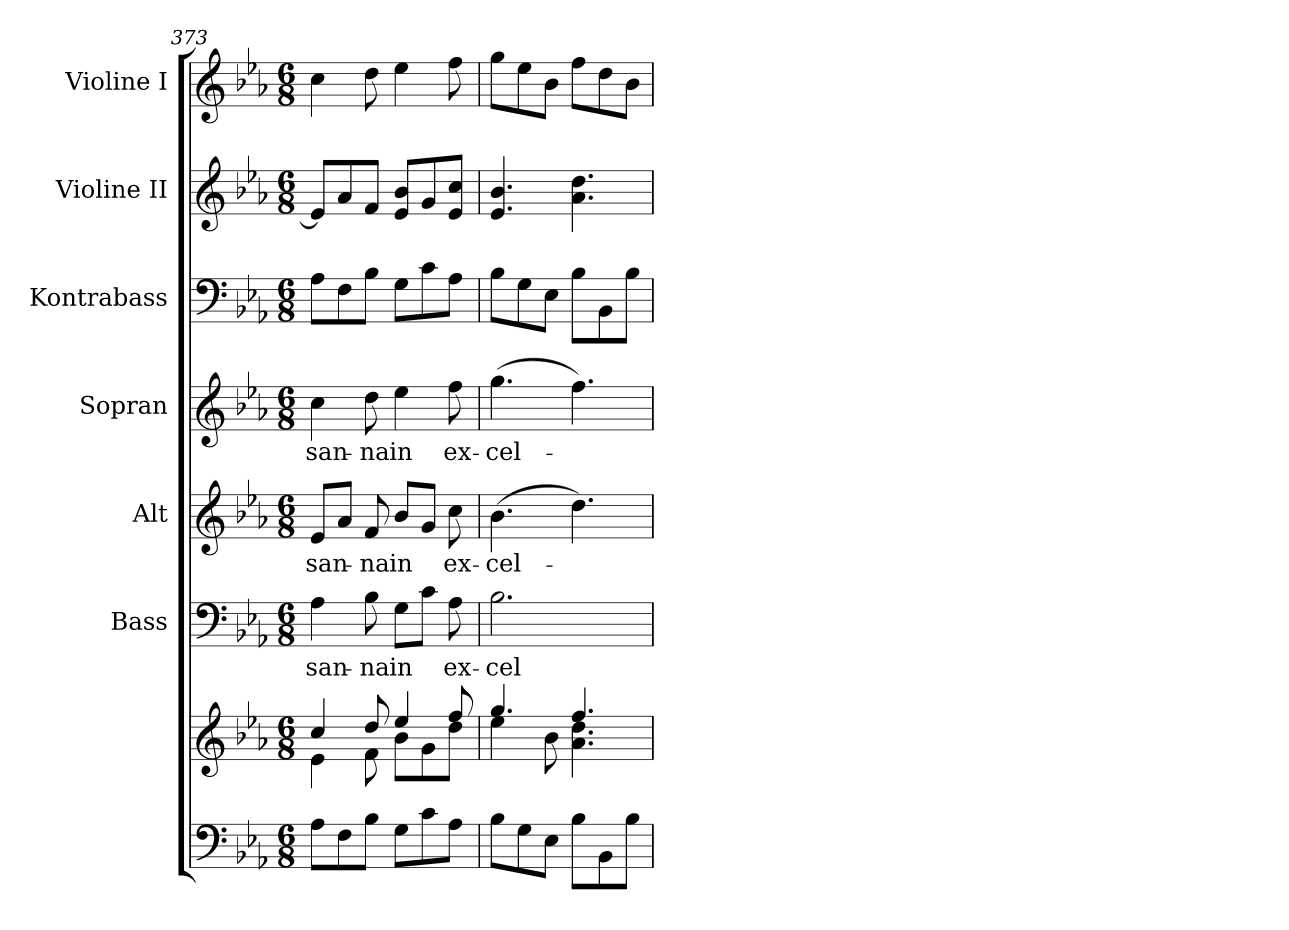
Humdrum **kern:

**kern	**kern	**kern	**text	**kern	**text	**kern	**text	**kern	**kern	**kern
*part7	*part7	*part6	*part6	*part5	*part5	*part4	*part4	*part3	*part2	*part1
*staff8	*staff7	*staff6	*staff6	*staff5	*staff5	*staff4	*staff4	*staff3	*staff2	*staff1
*	*	*I"Bass	*	*I"Alt	*	*I"Sopran	*	*I"Kontrabass	*I"Violine II	*I"Violine I
*	*	*I'B.	*	*I'A.	*	*I'S.	*	*I'Kb.	*I'Vl. II	*I'Vl. I
*clefF4	*clefG2	*clefF4	*	*clefG2	*	*clefG2	*	*clefF4	*clefG2	*clefG2
*	*	*	*	*	*	*	*	*ITrd7c12	*	*
*k[b-e-a-]	*k[b-e-a-]	*k[b-e-a-]	*	*k[b-e-a-]	*	*k[b-e-a-]	*	*k[b-e-a-]	*k[b-e-a-]	*k[b-e-a-]
*E-:	*E-:	*E-:	*	*E-:	*	*E-:	*	*E-:	*E-:	*E-:
*M6/8	*M6/8	*M6/8	*	*M6/8	*	*M6/8	*	*M6/8	*M6/8	*M6/8
=373	=373	=373	=373	=373	=373	=373	=373	=373	=373	=373
*	*^	*	*	*	*	*	*	*	*	*
!	!	!	!	!LO:LY:b	!	!LO:LY:b	!	!LO:LY:b	!	!	!
8A-\L	4cc/	4e-\	4A-\	-san-	8e-/L	-san-	4cc\	-san-	8AA-\L	8e-/L]	4cc\
8F\	.	.	.	.	8a-/J	.	.	.	8FF\	8a-/	.
!	!	!	!	!LO:LY:b	!	!LO:LY:b	!	!LO:LY:b	!	!	!
8B-\J	8dd/	8f\	8B-\	-na	8f/	-na	8dd\	-na	8BB-\J	8f/J	8dd\
!	!	!	!	!LO:LY:b	!	!LO:LY:b	!	!LO:LY:b	!	!	!
8G\L	4ee-/	8b-\L	8G\L	in	8b-/L	in	4ee-\	in	8GG\L	8e-/ 8b-/L	4ee-\
8c\	.	8g\	8c\J	.	8g/J	.	.	.	8C\	8g/	.
!	!	!	!	!LO:LY:b	!	!LO:LY:b	!	!LO:LY:b	!	!	!
8A-\J	8ff/	8dd\J	8A-\	ex-	8cc\	ex-	8ff\	ex-	8AA-\J	8e-/ 8cc/J	8ff\
=374	=374	=374	=374	=374	=374	=374	=374	=374	=374	=374	=374
!	!	!	!	!LO:LY:b	!	!LO:LY:b	!	!LO:LY:b	!	!	!
8B-\L	4.gg/	4ee-\	2.B-\	-cel-	(>4.b-\	-cel-	(>4.gg\	-cel-	8BB-\L	4.e-/ 4.b-/	8gg\L
8G\	.	.	.	.	.	.	.	.	8GG\	.	8ee-\
8E-\J	.	8b-\	.	.	.	.	.	.	8EE-\J	.	8b-\J
8B-\L	4.ff/	4.a-\ 4.dd\	.	.	4.dd\)	.	4.ff\)	.	8BB-\L	4.a-\ 4.dd\	8ff\L
8BB-\	.	.	.	.	.	.	.	.	8BBB-\	.	8dd\
8B-\J	.	.	.	.	.	.	.	.	8BB-\J	.	8b-\J
*	*v	*v	*	*	*	*	*	*	*	*	*
=	=	=	=	=	=	=	=	=	=	=
*-	*-	*-	*-	*-	*-	*-	*-	*-	*-	*-
